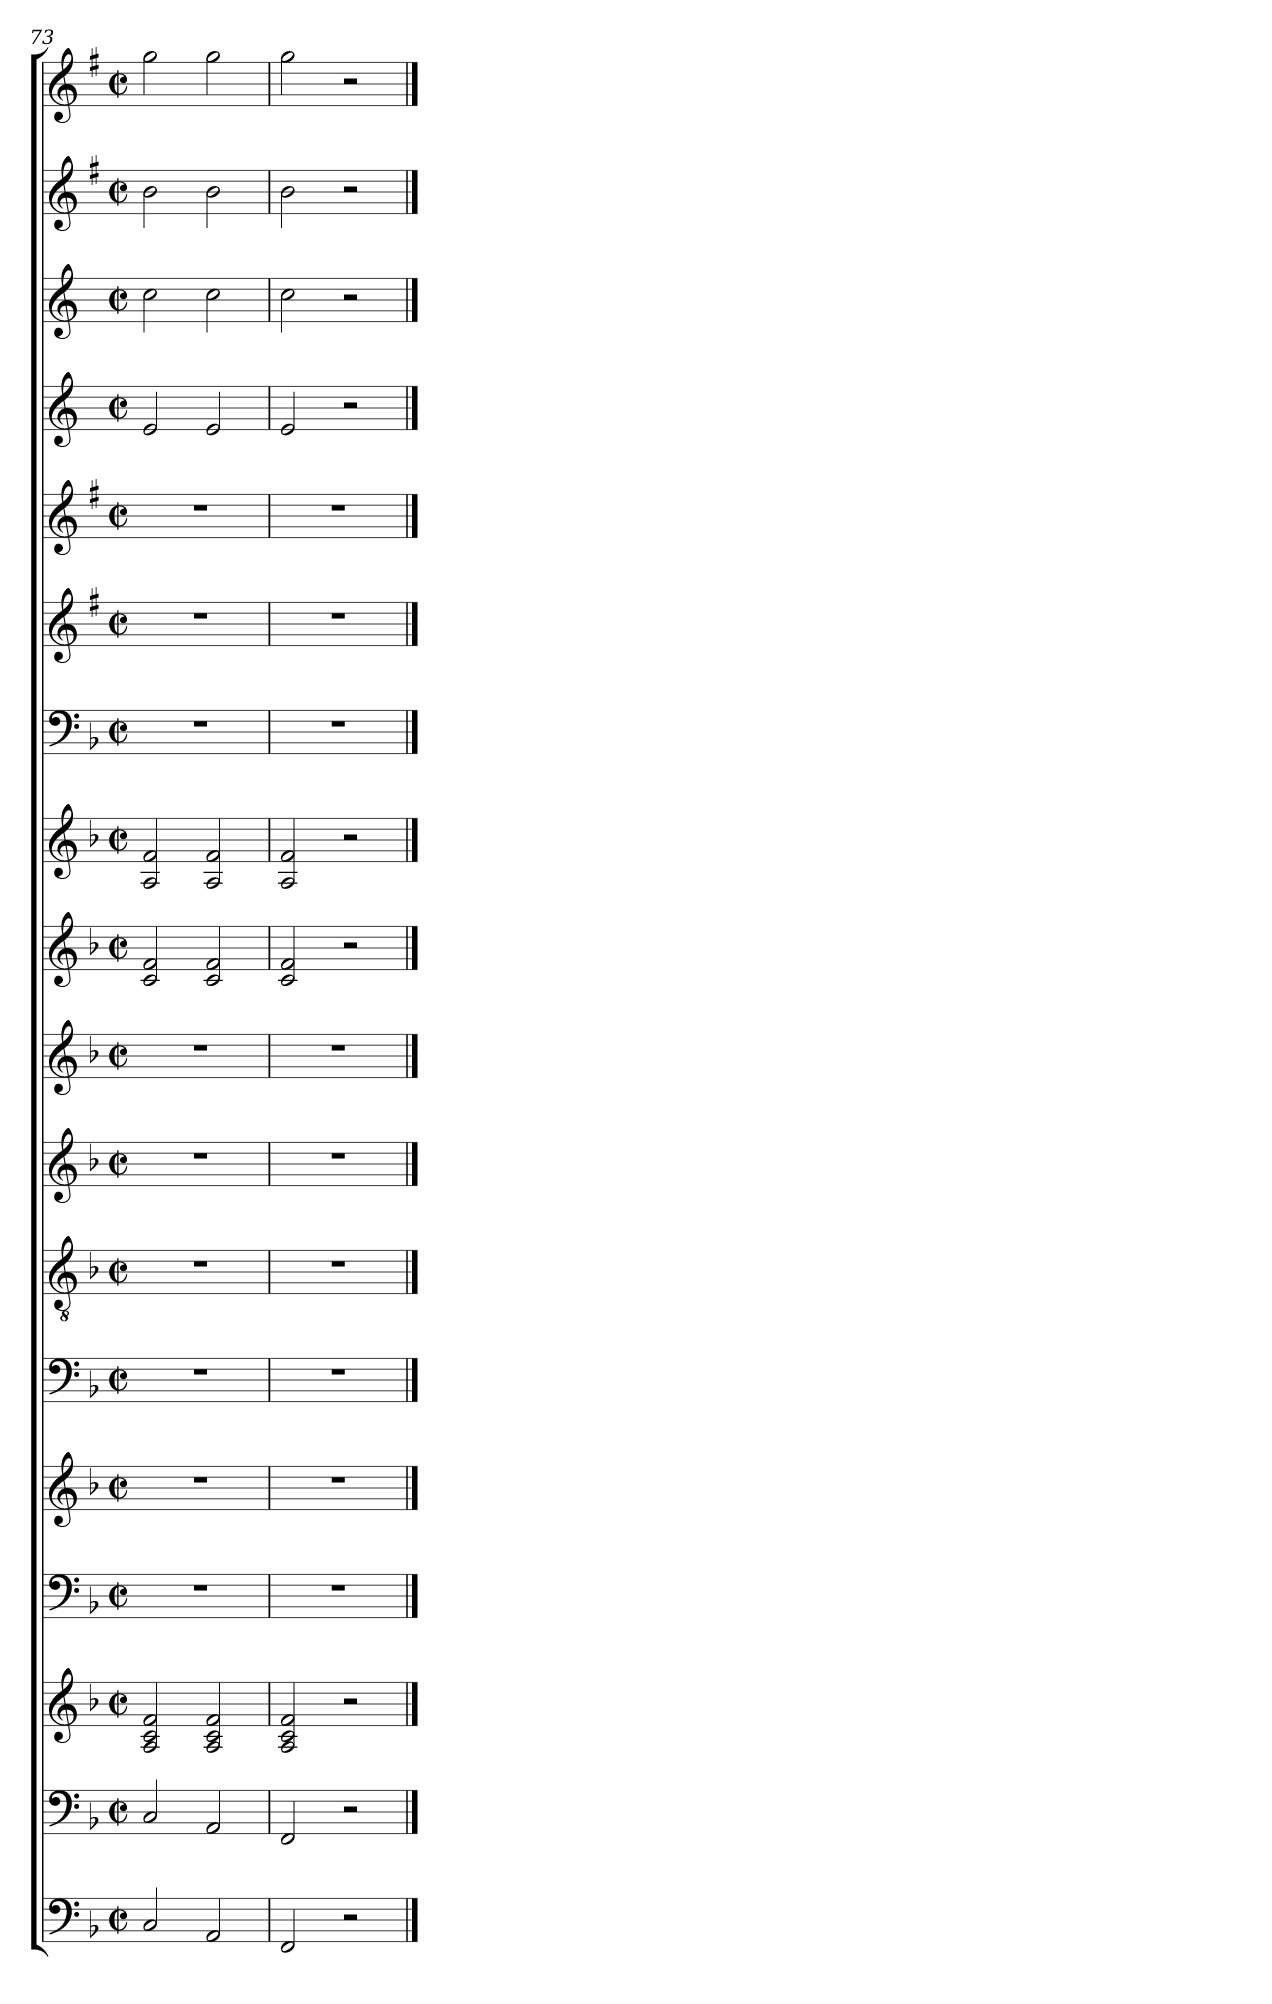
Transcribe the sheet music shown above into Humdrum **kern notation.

**kern	**kern	**kern	**kern	**kern	**kern	**kern	**kern	**kern	**kern	**kern	**kern	**kern	**kern	**kern	**kern	**kern	**kern
*part17	*part16	*part15	*part14	*part14	*part13	*part12	*part11	*part10	*part9	*part8	*part7	*part6	*part5	*part4	*part3	*part2	*part1
*staff18	*staff17	*staff16	*staff15	*staff14	*staff13	*staff12	*staff11	*staff10	*staff9	*staff8	*staff7	*staff6	*staff5	*staff4	*staff3	*staff2	*staff1
*clefF4	*clefF4	*clefG2	*clefF4	*clefG2	*clefF4	*clefGv2	*clefG2	*clefG2	*clefG2	*clefG2	*clefF4	*clefG2	*clefG2	*clefG2	*clefG2	*clefG2	*clefG2
*	*	*	*	*	*	*	*	*	*	*	*	*ITrd1c2	*ITrd1c2	*ITrd-3c-5	*ITrd-3c-5	*ITrd1c2	*ITrd1c2
*k[b-]	*k[b-]	*k[b-]	*k[b-]	*k[b-]	*k[b-]	*k[b-]	*k[b-]	*k[b-]	*k[b-]	*k[b-]	*k[b-]	*k[b-]	*k[b-]	*k[b-]	*k[b-]	*k[b-]	*k[b-]
*F:	*F:	*F:	*F:	*F:	*F:	*F:	*F:	*F:	*F:	*F:	*F:	*F:	*F:	*F:	*F:	*F:	*F:
*M2/2	*M2/2	*M2/2	*M2/2	*M2/2	*M2/2	*M2/2	*M2/2	*M2/2	*M2/2	*M2/2	*M2/2	*M2/2	*M2/2	*M2/2	*M2/2	*M2/2	*M2/2
*met(c|)	*met(c|)	*met(c|)	*met(c|)	*met(c|)	*met(c|)	*met(c|)	*met(c|)	*met(c|)	*met(c|)	*met(c|)	*met(c|)	*met(c|)	*met(c|)	*met(c|)	*met(c|)	*met(c|)	*met(c|)
=73	=73	=73	=73	=73	=73	=73	=73	=73	=73	=73	=73	=73	=73	=73	=73	=73	=73
2C/	2C/	2A/ 2c/ 2f/	1r	1r	1r	1r	1r	1r	2c/ 2f/	2A/ 2f/	1r	1r	1r	2a/	2ff\	2a\	2ff\
2AA/	2AA/	2A/ 2c/ 2f/	.	.	.	.	.	.	2c/ 2f/	2A/ 2f/	.	.	.	2a/	2ff\	2a\	2ff\
=74	=74	=74	=74	=74	=74	=74	=74	=74	=74	=74	=74	=74	=74	=74	=74	=74	=74
2FF/	2FF/	2A/ 2c/ 2f/	1r	1r	1r	1r	1r	1r	2c/ 2f/	2A/ 2f/	1r	1r	1r	2a/	2ff\	2a\	2ff\
2r	2r	2r	.	.	.	.	.	.	2r	2r	.	.	.	2r	2r	2r	2r
==	==	==	==	==	==	==	==	==	==	==	==	==	==	==	==	==	==
*-	*-	*-	*-	*-	*-	*-	*-	*-	*-	*-	*-	*-	*-	*-	*-	*-	*-
